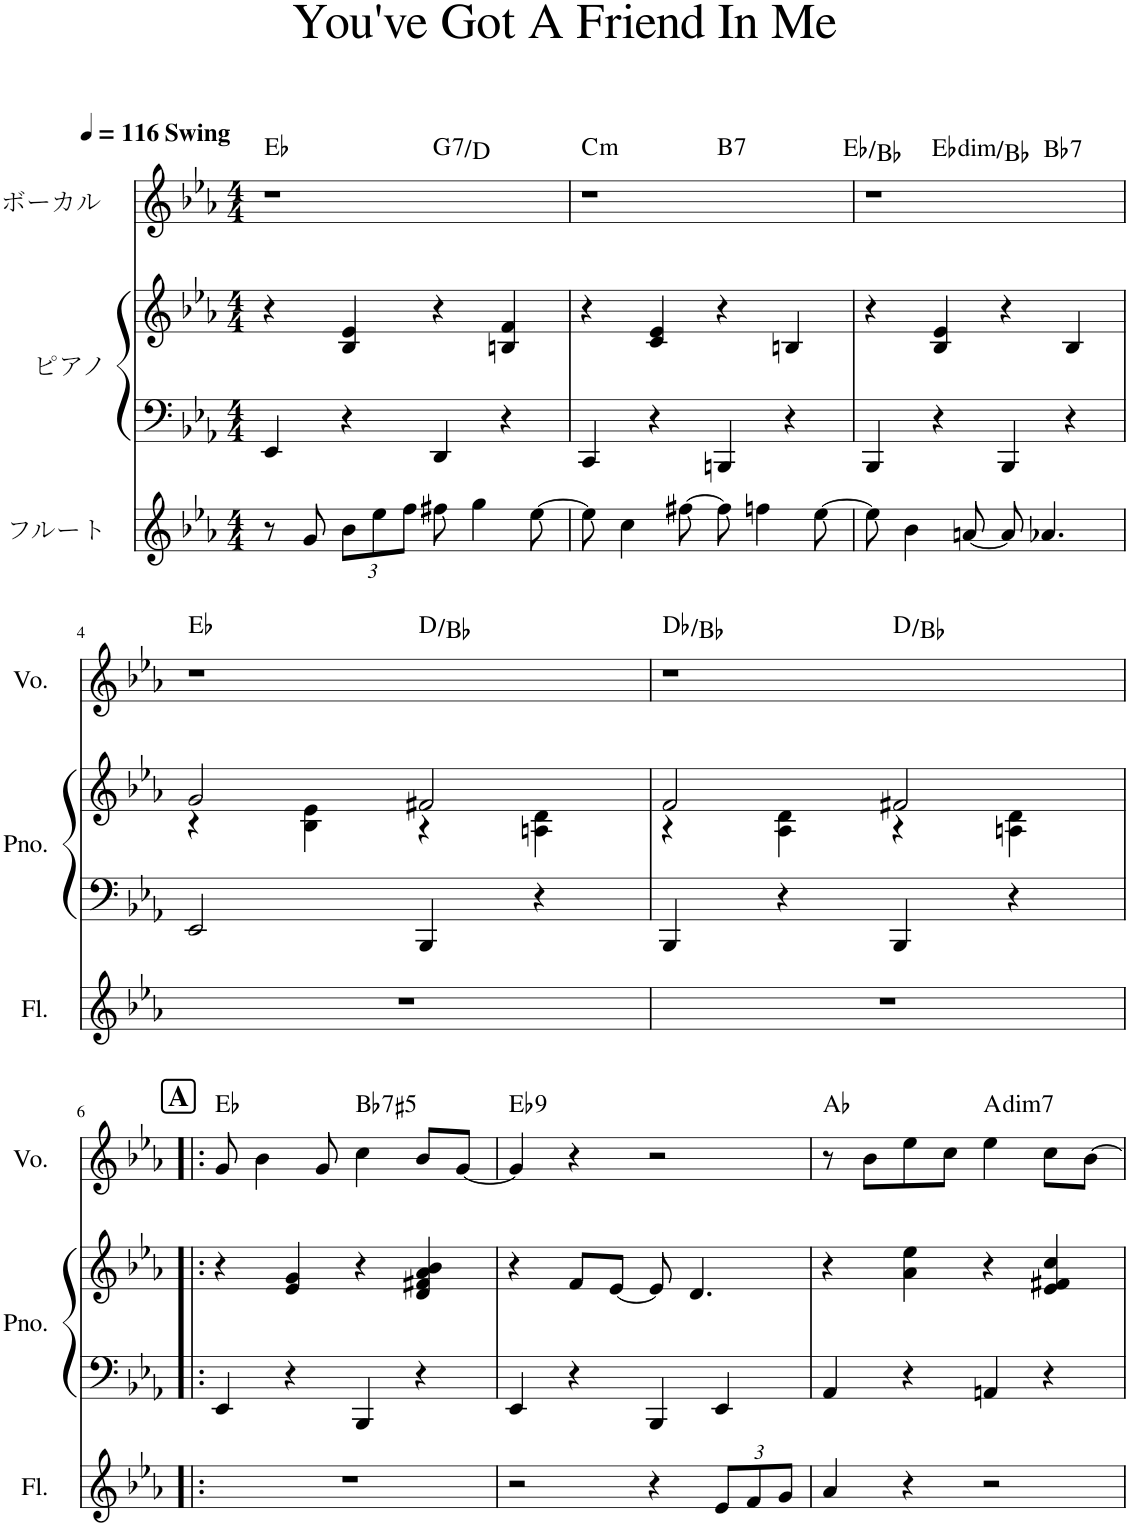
**kern	**kern	**kern	**kern	**harte
*part3	*part2	*part2	*part1	*part1
*staff4	*staff3	*staff2	*staff1	*
*I"フルート	*I"ピアノ	*	*I"ボーカル	*
*clefG2	*clefF4	*clefG2	*clefG2	*
*k[b-e-a-]	*k[b-e-a-]	*k[b-e-a-]	*k[b-e-a-]	*
*M4/4	*M4/4	*M4/4	*M4/4	*
*MM116	*MM116	*MM116	*MM116	*
=1	=1	=1	=1	=1
!	!	!	!LO:TX:a:B:t=Swing	!
*	*	*	*^	*
8r	4EE-/	4r	1r	2ryy	Eb:maj
8g/	.	.	.	.	.
*Xbrackettup	*	*	*	*	*
12b-\L	4r	4B-/ 4e-/	.	.	.
12ee-\	.	.	.	.	.
12ff\J	.	.	.	.	.
!	!	!	!	!	!LO:H:kt=7
8ff#X\	4DD/	4r	.	2ryy	G:7/5
4gg\	.	.	.	.	.
.	4r	4Bn/ 4f/	.	.	.
[8ee-\	.	.	.	.	.
=2	=2	=2	=2	=2	=2
!	!	!	!	!	!LO:H:kt=m
8ee-\]	4CC/	4r	1r	2ryy	C:min
4cc\	.	.	.	.	.
.	4r	4c/ 4e-/	.	.	.
[8ff#X\	.	.	.	.	.
!	!	!	!	!	!LO:H:kt=7
8ff#\]	4BBBn/	4r	.	2ryy	B:7
4ffn\	.	.	.	.	.
.	4r	4Bn/	.	.	.
[8ee-\	.	.	.	.	.
=3	=3	=3	=3	=3	=3
*	*	*	*	*^	*
8ee-\]	4BBB-/	4r	1r	4.ryy	2ryy	Eb:maj/5
4b-\	.	.	.	.	.	.
.	4r	4B-/ 4e-/	.	.	.	.
!	!	!	!	!	!	!LO:H:kt=dim
[8an/	.	.	.	2ryy	.	Eb:dim/5
8a/]	4BBB-/	4r	.	.	8ryy	.
!	!	!	!	!	!	!LO:H:kt=7
4.a-X/	.	.	.	.	4.ryy	Bb:7
.	4r	4B-/	.	.	.	.
.	.	.	.	8ryy	.	.
*	*	*	*	*v	*v	*
!!LO:LB:g=z
=4	=4	=4	=4	=4	=4
*	*	*^	*	*	*
1r	2EE-/	2g/	4r	1r	2ryy	Eb:maj
.	.	.	4B-\ 4e-\	.	.	.
.	4BBB-/	2f#X/	4r	.	2ryy	D:maj/b6
.	4r	.	4An\ 4d\	.	.	.
=5	=5	=5	=5	=5	=5	=5
1r	4BBB-/	2f/	4r	1r	2ryy	Db:maj/6
.	4r	.	4A-\ 4d\	.	.	.
.	4BBB-/	2f#X/	4r	.	2ryy	D:maj/b6
.	4r	.	4An\ 4d\	.	.	.
*	*	*v	*v	*	*	*
*	*	*	*v	*v	*
!!LO:LB:g=z
!!LO:REH:place=s1:a:B:cj:fs=14:t=A
=6!|:	=6!|:	=6!|:	=6!|:	=6!|:
1r	4EE-/	4r	8g/	Eb:maj
.	.	.	4b-\	.
.	4r	4e-/ 4g/	.	.
.	.	.	8g/	.
!	!	!	!	!LO:H:kt=7
.	4BBB-/	4r	4cc\	Bb:(3,#5,b7)
.	4r	4d/ 4f#X/ 4a-/ 4b-/	8b-/L	.
.	.	.	[8g/J	.
=7	=7	=7	=7	=7
!	!	!	!	!LO:H:kt=9
2r	4EE-/	4r	4g/]	Eb:9
.	4r	8f/L	4r	.
.	.	[8e-/J	.	.
4r	4BBB-/	8e-/]	2r	.
.	.	4.d/	.	.
12e-/L	4EE-/	.	.	.
12f/	.	.	.	.
12g/J	.	.	.	.
=8	=8	=8	=8	=8
4a-/	4AA-/	4r	8r	Ab:maj
.	.	.	8b-\L	.
4r	4r	4a-\ 4ee-\	8ee-\	.
.	.	.	8cc\J	.
!	!	!	!	!LO:H:kt=dim7
2r	4AAn/	4r	4ee-\	A:dim7
.	4r	4e-/ 4f#X/ 4cc/	8cc\L	.
.	.	.	[8b-\J	.
=	=	=	=	=
*-	*-	*-	*-	*-
